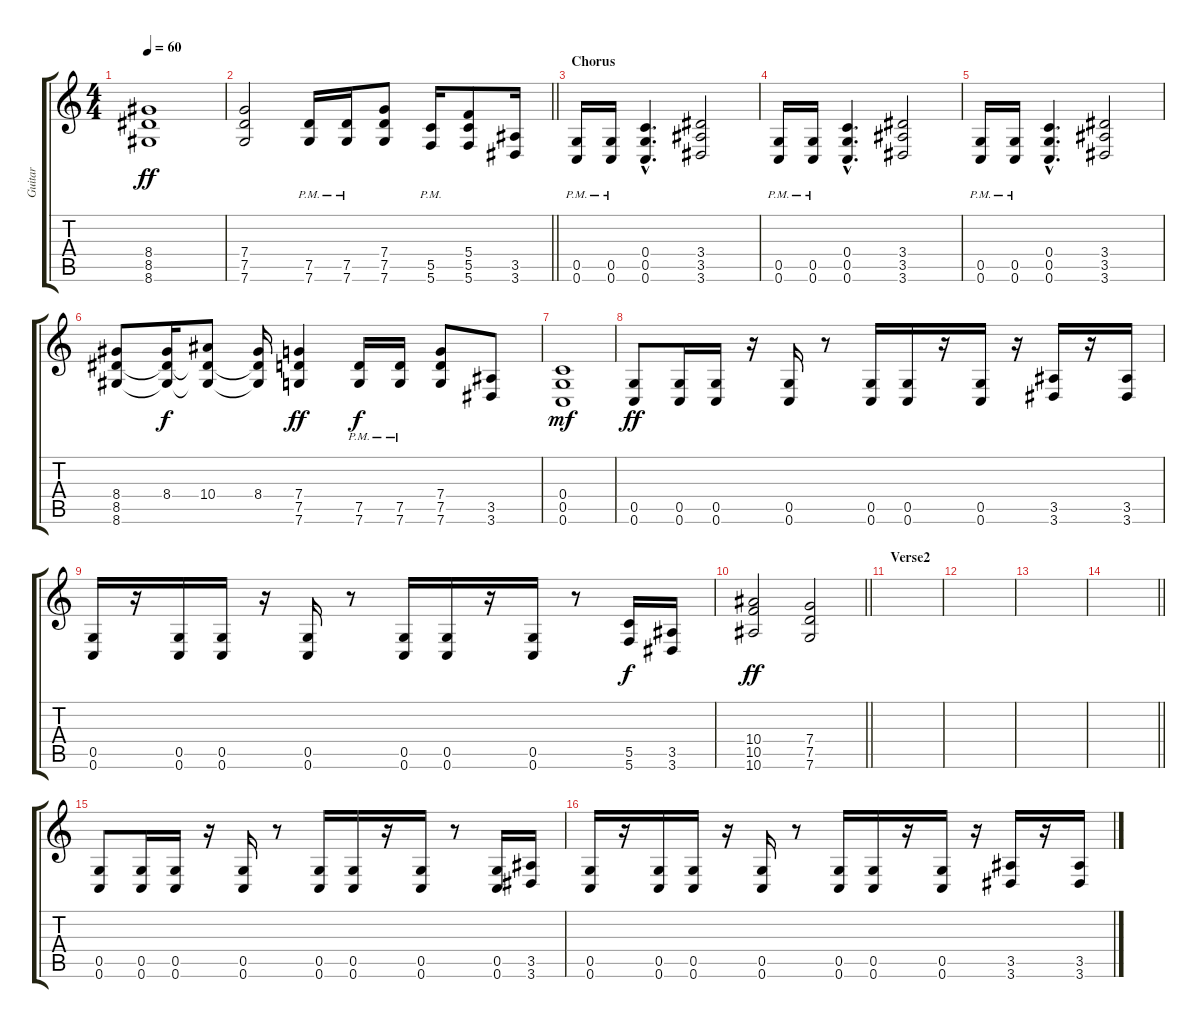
\track ("Guitar" "Guitar") {instrument distortionguitar}
\staff {score tabs}
\tuning (D4 A3 F3 C3 G2 C2) {hide}
\ts (4 4)
\tempo 60
\clef g2
\ks c
(8.4 8.5 8.6).1{dy ff} |
\barLineRight lightlight
(7.4 7.5 7.6).2 (7.5{pm} 7.6{pm}).16 (7.5{pm} 7.6{pm}).16 (7.4 7.5 7.6).8 (5.5{pm} 5.6{pm}).16 (5.4 5.5 5.6).8 (3.5 3.6).16 |
\section ("" "Chorus")
(0.5{pm} 0.6{pm}).16 (0.5{pm} 0.6{pm}).16 (0.4{hac} 0.5{hac} 0.6{hac}).4{d} (3.4 3.5 3.6).2 |
(0.5{pm} 0.6{pm}).16 (0.5{pm} 0.6{pm}).16 (0.4{hac} 0.5{hac} 0.6{hac}).4{d} (3.4 3.5 3.6).2 |
(0.5{pm} 0.6{pm}).16 (0.5{pm} 0.6{pm}).16 (0.4{hac} 0.5{hac} 0.6{hac}).4{d} (3.4 3.5 3.6).2 |
(8.4 8.5 8.6).8 (8.4 8.5{t} 8.6{t}).16{dy f} (10.4 8.5{t} 8.6{t}).8 (8.4 8.5{t} 8.6{t}).16 (7.4 7.5 7.6).4{dy ff} (7.5{pm} 7.6{pm}).16{dy f} (7.5{pm} 7.6{pm}).16 (7.4 7.5 7.6).8 (3.5 3.6).8 |
(0.4 0.5 0.6).1{dy mf} |
(0.5 0.6).8{dy ff} (0.5 0.6).16 (0.5 0.6).16 r.16 (0.5 0.6).16 r.8 (0.5 0.6).16 (0.5 0.6).16 r.16 (0.5 0.6).16 r.16 (3.5 3.6).16 r.16 (3.5 3.6).16 |
(0.5 0.6).16 r.16 (0.5 0.6).16 (0.5 0.6).16 r.16 (0.5 0.6).16 r.8 (0.5 0.6).16 (0.5 0.6).16 r.16 (0.5 0.6).16 r.8 (5.5 5.6).16{dy f} (3.5 3.6).16 |
\barLineRight lightlight
(10.4 10.5 10.6).2{dy ff} (7.4 7.5 7.6).2 |
\section ("" "Verse2")
|
|
|
\barLineRight lightlight
|
(0.5 0.6).8 (0.5 0.6).16 (0.5 0.6).16 r.16 (0.5 0.6).16 r.8 (0.5 0.6).16 (0.5 0.6).16 r.16 (0.5 0.6).16 r.8 (0.5 0.6).16 (3.5 3.6).16 |
(0.5 0.6).16 r.16 (0.5 0.6).16 (0.5 0.6).16 r.16 (0.5 0.6).16 r.8 (0.5 0.6).16 (0.5 0.6).16 r.16 (0.5 0.6).16 r.16 (3.5 3.6).16 r.16 (3.5 3.6).16
